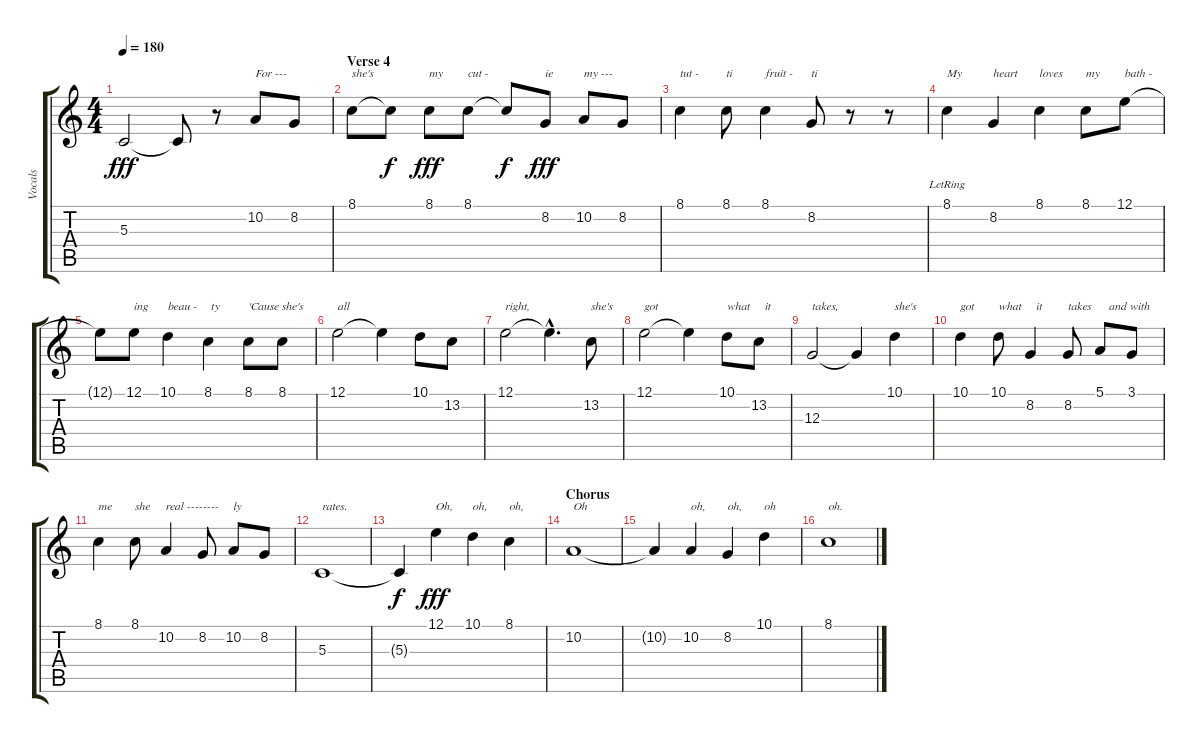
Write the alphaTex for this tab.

\track ("Vocals" "Vocals") {instrument altosax}
\staff {score tabs}
\tuning (E4 B3 G3 D3 A2 E2) {hide}
\ts (4 4)
\tempo 180
\clef g2
\ks c
5.3{t}.2{dy fff} 5.3{t}.8 r.8{txt " "} 10.2.8{txt "For ---"} 8.2.8 |
\section ("" "Verse 4")
8.1.8{txt "she's"} 8.1{t}.8{dy f} 8.1.8{txt "my" dy fff} 8.1.8{txt "cut -"} 8.1{t}.8{txt " " dy f} 8.2.8{txt "ie" dy fff} 10.2.8{txt "my ---"} 8.2.8 |
8.1.4{txt "tut -"} 8.1.8{txt "ti"} 8.1.4{txt "fruit -"} 8.2.8{txt "ti"} r.8{txt " "} r.8{txt " "} |
8.1{lr}.4{txt "My"} 8.2.4{txt "heart"} 8.1.4{txt "loves"} 8.1.8{txt "my"} 12.1.8{txt "bath -"} |
12.1{t}.8 12.1.8{txt "ing"} 10.1.4{txt "beau -"} 8.1.4{txt " ty"} 8.1.8{txt "'Cause she's"} 8.1.8 |
12.1.2{txt "all"} 12.1{t}.4 10.1.8 13.2.8 |
12.1.2{txt "right,"} 12.1{hac t}.4{d} 13.2.8{txt "she's"} |
12.1.2{txt "got"} 12.1{t}.4 10.1.8{txt "what"} 13.2.8{txt "  it"} |
12.3.2{txt "takes,"} 12.3{t}.4 10.1.4{txt "she's"} |
10.1.4{txt "got"} 10.1.8{txt "what"} 8.2.4{txt "  it"} 8.2.8{txt "takes"} 5.1.8{txt "   and with"} 3.1.8 |
8.1.4{txt "me"} 8.1.8{txt "she"} 10.2.4{txt "real --------"} 8.2.8{txt " "} 10.2.8{txt "ly"} 8.2.8 |
5.3.1{txt "rates."} |
5.3{t}.4{dy f} 12.1.4{txt "Oh," dy fff} 10.1.4{txt "oh,"} 8.1.4{txt "oh,"} |
\section ("" "Chorus")
10.2.1{txt "Oh"} |
10.2{t}.4 10.2.4{txt "oh,"} 8.2.4{txt "oh,"} 10.1.4{txt "oh"} |
8.1.1{txt "oh."}
